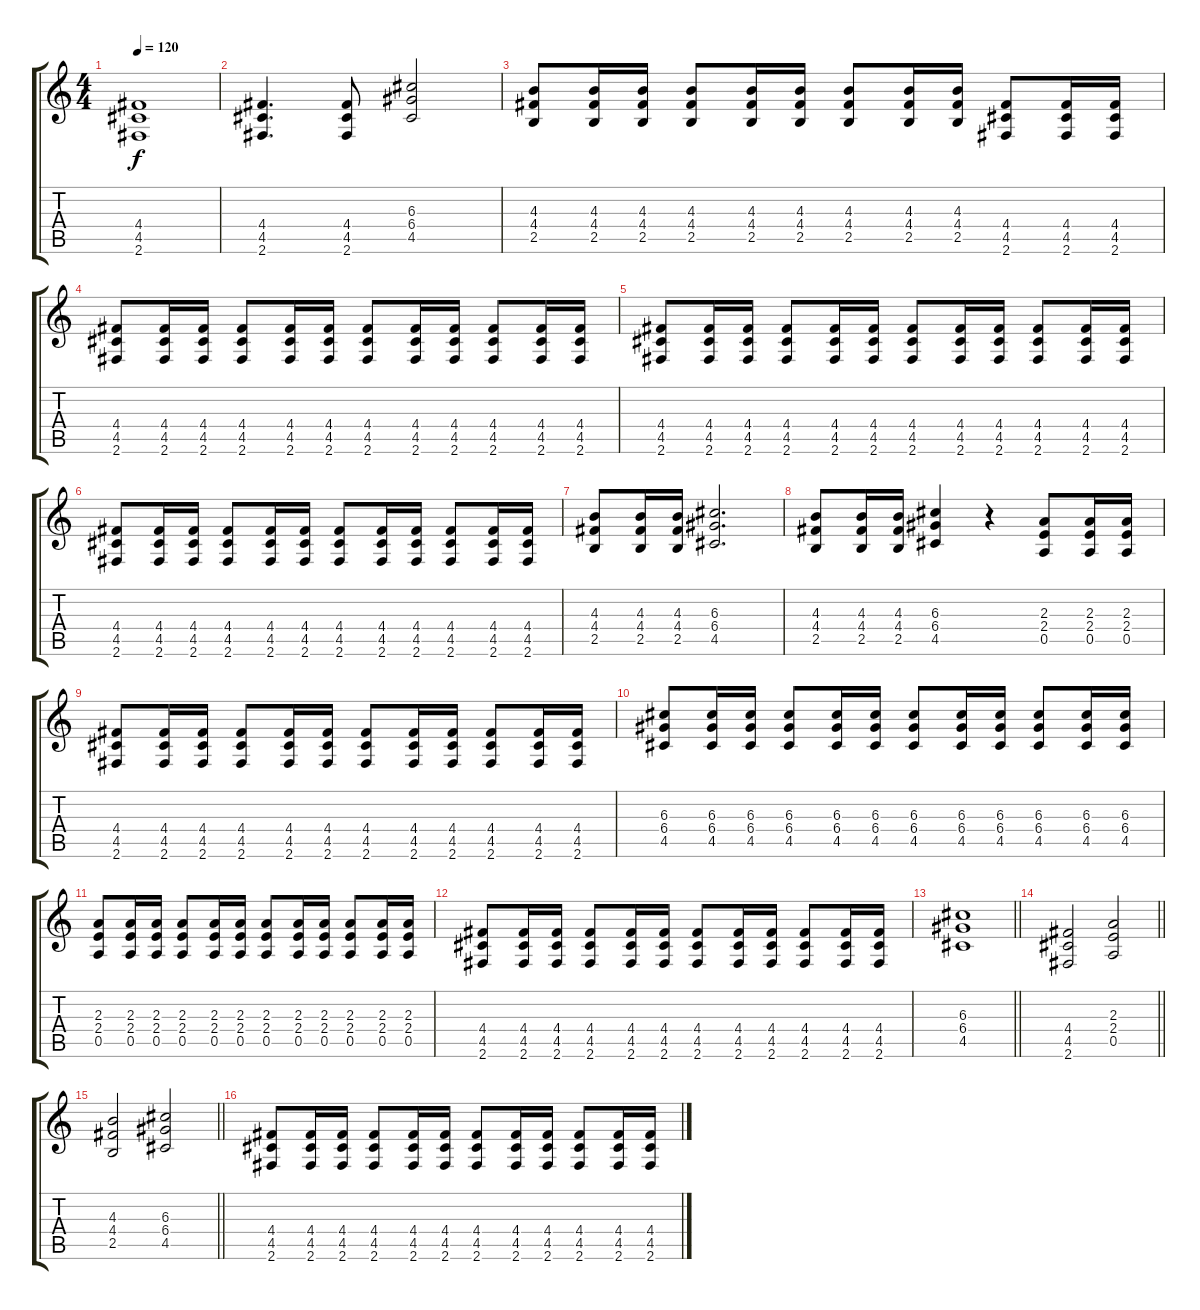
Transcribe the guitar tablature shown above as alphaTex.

\track "" {instrument distortionguitar}
\staff {score tabs}
\tuning (E4 B3 G3 D3 A2 E2) {hide}
\ts (4 4)
\tempo 120
\clef g2
\ks c
(4.4 4.5 2.6).1{dy f} |
(4.4 4.5 2.6).4{d} (4.4 4.5 2.6).8 (6.3 6.4 4.5).2 |
(4.3 4.4 2.5).8 (4.3 4.4 2.5).16 (4.3 4.4 2.5).16 (4.3 4.4 2.5).8 (4.3 4.4 2.5).16 (4.3 4.4 2.5).16 (4.3 4.4 2.5).8 (4.3 4.4 2.5).16 (4.3 4.4 2.5).16 (4.4 4.5 2.6).8 (4.4 4.5 2.6).16 (4.4 4.5 2.6).16 |
(4.4 4.5 2.6).8 (4.4 4.5 2.6).16 (4.4 4.5 2.6).16 (4.4 4.5 2.6).8 (4.4 4.5 2.6).16 (4.4 4.5 2.6).16 (4.4 4.5 2.6).8 (4.4 4.5 2.6).16 (4.4 4.5 2.6).16 (4.4 4.5 2.6).8 (4.4 4.5 2.6).16 (4.4 4.5 2.6).16 |
(4.4 4.5 2.6).8 (4.4 4.5 2.6).16 (4.4 4.5 2.6).16 (4.4 4.5 2.6).8 (4.4 4.5 2.6).16 (4.4 4.5 2.6).16 (4.4 4.5 2.6).8 (4.4 4.5 2.6).16 (4.4 4.5 2.6).16 (4.4 4.5 2.6).8 (4.4 4.5 2.6).16 (4.4 4.5 2.6).16 |
(4.4 4.5 2.6).8 (4.4 4.5 2.6).16 (4.4 4.5 2.6).16 (4.4 4.5 2.6).8 (4.4 4.5 2.6).16 (4.4 4.5 2.6).16 (4.4 4.5 2.6).8 (4.4 4.5 2.6).16 (4.4 4.5 2.6).16 (4.4 4.5 2.6).8 (4.4 4.5 2.6).16 (4.4 4.5 2.6).16 |
(4.3 4.4 2.5).8 (4.3 4.4 2.5).16 (4.3 4.4 2.5).16 (6.3 6.4 4.5).2{d} |
(4.3 4.4 2.5).8 (4.3 4.4 2.5).16 (4.3 4.4 2.5).16 (6.3 6.4 4.5).4 r.4 (2.3 2.4 0.5).8 (2.3 2.4 0.5).16 (2.3 2.4 0.5).16 |
(4.4 4.5 2.6).8 (4.4 4.5 2.6).16 (4.4 4.5 2.6).16 (4.4 4.5 2.6).8 (4.4 4.5 2.6).16 (4.4 4.5 2.6).16 (4.4 4.5 2.6).8 (4.4 4.5 2.6).16 (4.4 4.5 2.6).16 (4.4 4.5 2.6).8 (4.4 4.5 2.6).16 (4.4 4.5 2.6).16 |
(6.3 6.4 4.5).8 (6.3 6.4 4.5).16 (6.3 6.4 4.5).16 (6.3 6.4 4.5).8 (6.3 6.4 4.5).16 (6.3 6.4 4.5).16 (6.3 6.4 4.5).8 (6.3 6.4 4.5).16 (6.3 6.4 4.5).16 (6.3 6.4 4.5).8 (6.3 6.4 4.5).16 (6.3 6.4 4.5).16 |
(2.3 2.4 0.5).8 (2.3 2.4 0.5).16 (2.3 2.4 0.5).16 (2.3 2.4 0.5).8 (2.3 2.4 0.5).16 (2.3 2.4 0.5).16 (2.3 2.4 0.5).8 (2.3 2.4 0.5).16 (2.3 2.4 0.5).16 (2.3 2.4 0.5).8 (2.3 2.4 0.5).16 (2.3 2.4 0.5).16 |
(4.4 4.5 2.6).8 (4.4 4.5 2.6).16 (4.4 4.5 2.6).16 (4.4 4.5 2.6).8 (4.4 4.5 2.6).16 (4.4 4.5 2.6).16 (4.4 4.5 2.6).8 (4.4 4.5 2.6).16 (4.4 4.5 2.6).16 (4.4 4.5 2.6).8 (4.4 4.5 2.6).16 (4.4 4.5 2.6).16 |
\barLineRight lightlight
(6.3 6.4 4.5).1 |
\barLineRight lightlight
(4.4 4.5 2.6).2 (2.3 2.4 0.5).2 |
\barLineRight lightlight
(4.3 4.4 2.5).2 (6.3 6.4 4.5).2 |
(4.4 4.5 2.6).8 (4.4 4.5 2.6).16 (4.4 4.5 2.6).16 (4.4 4.5 2.6).8 (4.4 4.5 2.6).16 (4.4 4.5 2.6).16 (4.4 4.5 2.6).8 (4.4 4.5 2.6).16 (4.4 4.5 2.6).16 (4.4 4.5 2.6).8 (4.4 4.5 2.6).16 (4.4 4.5 2.6).16
